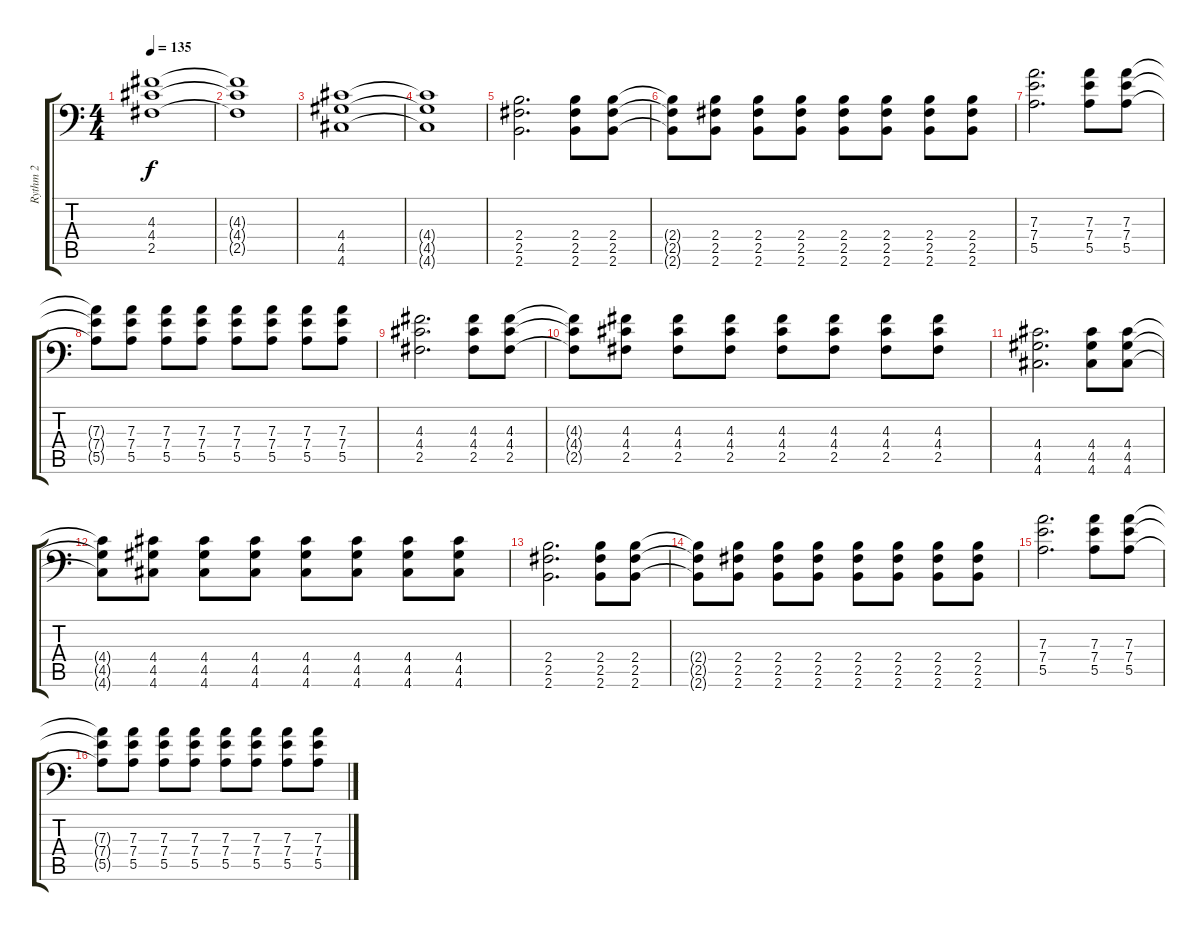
\track ("Rythm 2" "Rythm 2") {instrument distortionguitar}
\staff {score tabs}
\tuning (B3 Gb3 D3 A2 E2 A1) {hide}
\ts (4 4)
\tempo 135
\clef f4
\ks c
(4.3 4.4 2.5).1{dy f} |
(4.3{t} 4.4{t} 2.5{t}).1 |
(4.4 4.5 4.6).1 |
(4.4{t} 4.5{t} 4.6{t}).1 |
(2.4 2.5 2.6).2{d} (2.4 2.5 2.6).8 (2.4 2.5 2.6).8 |
(2.4{t} 2.5{t} 2.6{t}).8 (2.4 2.5 2.6).8 (2.4 2.5 2.6).8 (2.4 2.5 2.6).8 (2.4 2.5 2.6).8 (2.4 2.5 2.6).8 (2.4 2.5 2.6).8 (2.4 2.5 2.6).8 |
(7.3 7.4 5.5).2{d} (7.3 7.4 5.5).8 (7.3 7.4 5.5).8 |
(7.3{t} 7.4{t} 5.5{t}).8 (7.3 7.4 5.5).8 (7.3 7.4 5.5).8 (7.3 7.4 5.5).8 (7.3 7.4 5.5).8 (7.3 7.4 5.5).8 (7.3 7.4 5.5).8 (7.3 7.4 5.5).8 |
(4.3 4.4 2.5).2{d} (4.3 4.4 2.5).8 (4.3 4.4 2.5).8 |
(4.3{t} 4.4{t} 2.5{t}).8 (4.3 4.4 2.5).8 (4.3 4.4 2.5).8 (4.3 4.4 2.5).8 (4.3 4.4 2.5).8 (4.3 4.4 2.5).8 (4.3 4.4 2.5).8 (4.3 4.4 2.5).8 |
(4.4 4.5 4.6).2{d} (4.4 4.5 4.6).8 (4.4 4.5 4.6).8 |
(4.4{t} 4.5{t} 4.6{t}).8 (4.4 4.5 4.6).8 (4.4 4.5 4.6).8 (4.4 4.5 4.6).8 (4.4 4.5 4.6).8 (4.4 4.5 4.6).8 (4.4 4.5 4.6).8 (4.4 4.5 4.6).8 |
(2.4 2.5 2.6).2{d} (2.4 2.5 2.6).8 (2.4 2.5 2.6).8 |
(2.4{t} 2.5{t} 2.6{t}).8 (2.4 2.5 2.6).8 (2.4 2.5 2.6).8 (2.4 2.5 2.6).8 (2.4 2.5 2.6).8 (2.4 2.5 2.6).8 (2.4 2.5 2.6).8 (2.4 2.5 2.6).8 |
(7.3 7.4 5.5).2{d} (7.3 7.4 5.5).8 (7.3 7.4 5.5).8 |
(7.3{t} 7.4{t} 5.5{t}).8 (7.3 7.4 5.5).8 (7.3 7.4 5.5).8 (7.3 7.4 5.5).8 (7.3 7.4 5.5).8 (7.3 7.4 5.5).8 (7.3 7.4 5.5).8 (7.3 7.4 5.5).8
